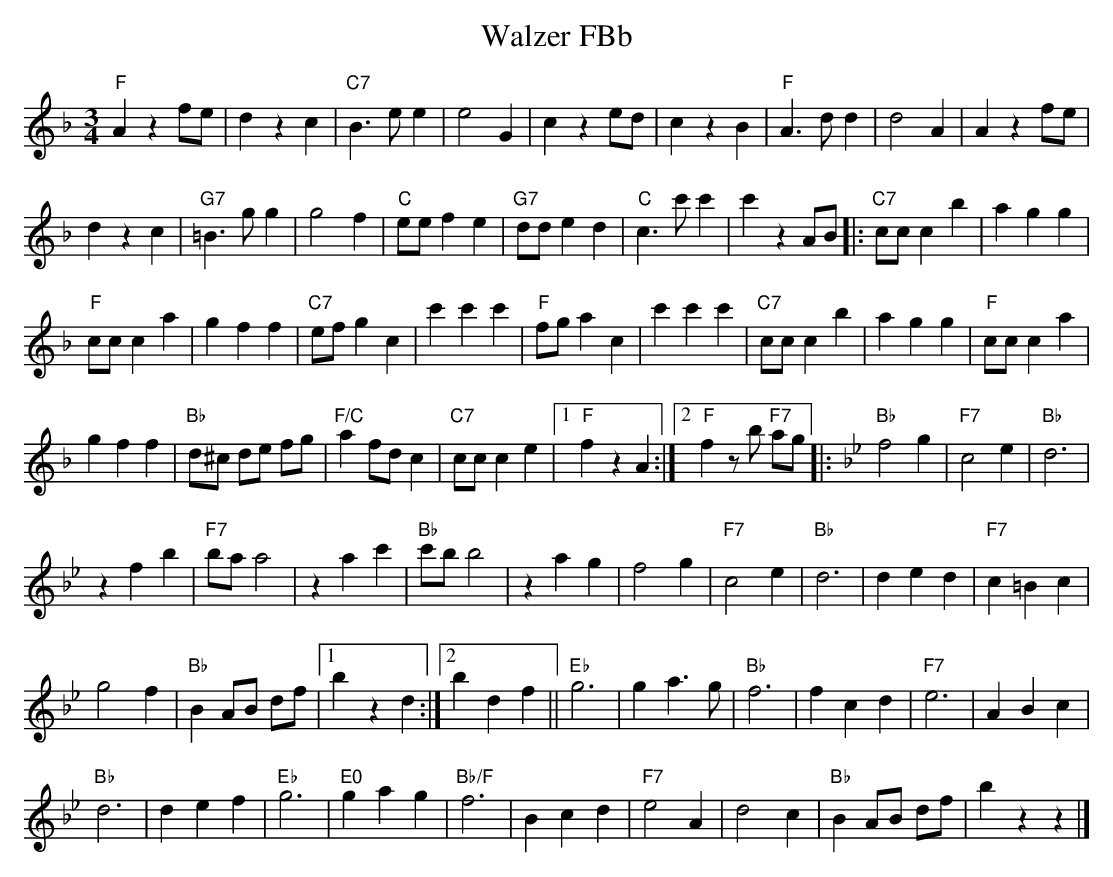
X:1
T: Walzer FBb
M:3/4
L:1/4
K:F
"F"Azf/e/ | dzc | "C7"B>ee | e2G | cze/d/ | czB | "F"A>dd | d2A | Azf/e/ |
dzc | "G7"=B>gg | g2f | "C"e/e/ fe | "G7"d/d/ ed | "C"c>c'c' | c'zA/B/ |: "C7"c/c/cb | agg |
"F"c/c/ca | gff | "C7"e/f/gc | c'c'c' | "F"f/g/ac | c'c'c' | "C7"c/c/cb | agg | "F"c/c/ca |
gff | "Bb"d/^c/ d/e/ f/g/ | "F/C"a f/d/ c | "C7"c/c/ce |1 "F"fzA :|2 "F"fz/b/ "F7"a/g/ |: [K:Bb] "Bb"f2g | "F7"c2e | "Bb"d3 |
zfb | "F7"b/a/a2 | zac' | "Bb"c'/b/ b2 | zag | f2g | "F7"c2e | "Bb"d3 | ded | "F7"c=Bc |
g2f | "Bb"B A/B/ d/f/ |1 bzd :|2 bdf || "Eb"g3 | ga>g | "Bb"f3 | fcd | "F7"e3 | ABc |
"Bb"d3 | def | "Eb"g3 | "E0"gag | "Bb/F"f3 | Bcd | "F7"e2A | d2c | "Bb"B A/B/ d/f/ | bzz |]
